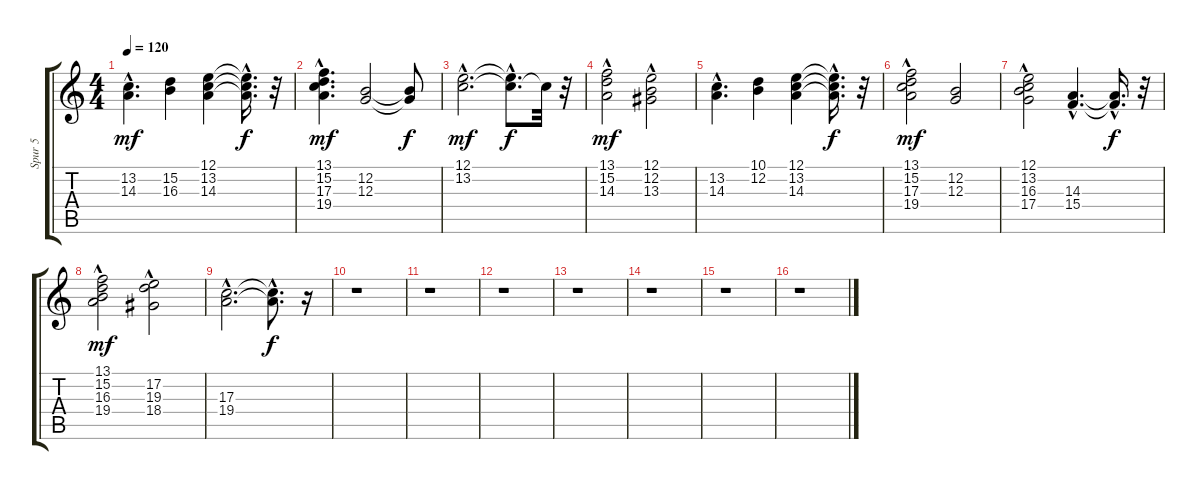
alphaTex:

\track ("Spur 5" "Spur 5") {instrument pad2warm}
\staff {score tabs}
\tuning (E4 B3 G3 D3 A2 E2) {hide}
\ts (4 4)
\tempo 120
\clef g2
\ks c
(13.2{hac} 14.3).4{d dy mf} (15.2 16.3).4 (12.1 13.2 14.3).4 (12.1{hac t} 13.2{t} 14.3{hac t}).16{d dy f} r.32 |
(13.1{hac} 15.2{hac} 17.3 19.4).4{d dy mf instrument pad2warm} (12.2 12.3).2 (12.2{t} 12.3{t}).8{dy f} |
(12.1{hac} 13.2{hac}).2{d dy mf} (12.1{hac t} 13.2{hac t}).8{d dy f} 13.2{t}.32 r.32 |
(13.1 15.2{hac} 14.3{hac}).2{dy mf} (12.1 12.2{hac} 13.3).2 |
(13.2 14.3{hac}).4{d} (10.1 12.2).4 (12.1 13.2 14.3).4 (12.1{hac t} 13.2{hac t} 14.3{hac t}).16{d dy f} r.32 |
(13.1{hac} 15.2{hac} 17.3{hac} 19.4{hac}).2{dy mf} (12.2 12.3).2 |
(12.1{hac} 13.2{hac} 16.3{hac} 17.4{hac}).2 (14.3{hac} 15.4{hac}).4{d} (14.3{hac t} 15.4{hac t}).16{d dy f} r.32 |
(13.1 15.2 16.3{hac} 19.4{hac}).2{dy mf} (17.2 19.3{hac} 18.4{hac}).2 |
(17.3{hac} 19.4{hac}).2{d} (17.3{hac t} 19.4{hac t}).8{d dy f} r.16 |
r.1 |
r.1 |
r.1 |
r.1 |
r.1 |
r.1 |
r.1
